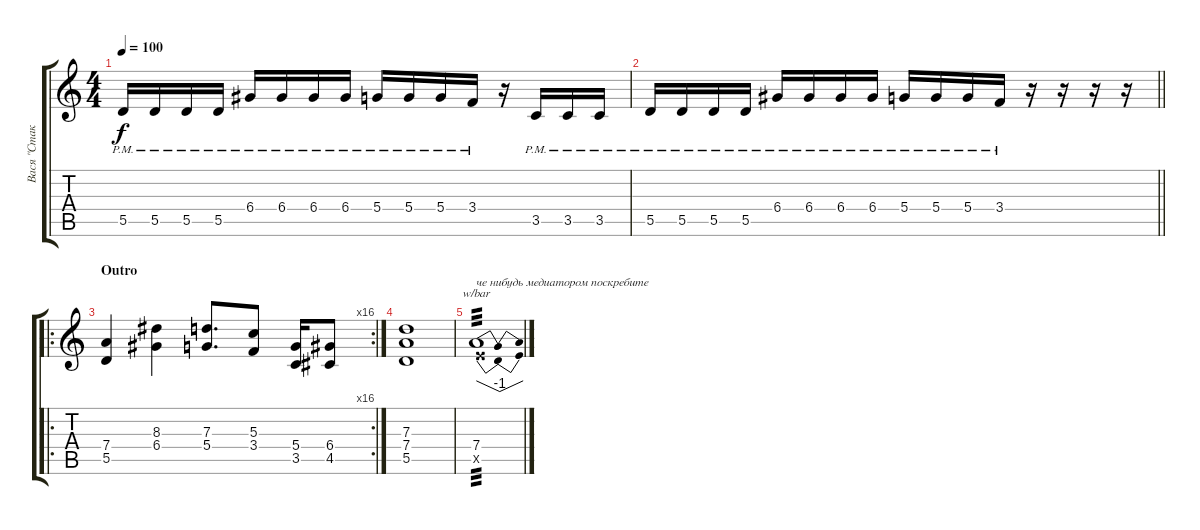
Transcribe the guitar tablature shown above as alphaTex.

\track ("Вася \"Стакан\" Васин" "Вася \"Стак") {instrument distortionguitar}
\staff {score tabs}
\tuning (E4 B3 G3 D3 A2 E2) {hide}
\ts (4 4)
\tempo 100
\clef g2
\ks c
5.5{pm}.16{dy f} 5.5{pm}.16 5.5{pm}.16 5.5{pm}.16 6.4{pm}.16 6.4{pm}.16 6.4{pm}.16 6.4{pm}.16 5.4{pm}.16 5.4{pm}.16 5.4{pm}.16 3.4{pm}.16 r.16 3.5{pm}.16 3.5{pm}.16 3.5{pm}.16 |
\barLineRight lightlight
5.5{pm}.16 5.5{pm}.16 5.5{pm}.16 5.5{pm}.16 6.4{pm}.16 6.4{pm}.16 6.4{pm}.16 6.4{pm}.16 5.4{pm}.16 5.4{pm}.16 5.4{pm}.16 3.4{pm}.16 r.16 r.16 r.16 r.16 |
\ro
\rc 16
\section ("" "Outro")
(7.4 5.5).4 (8.3 6.4).4 (7.3 5.4).8{d} (5.3 3.4).8 (5.4 3.5).16 (6.4 4.5).8 |
(7.3 7.4 5.5).1 |
(7.4 7.5{x}).1{tbe (dip default 0 0 30 -4 60 0) txt "че нибудь медиатором поскребите" tp 3 instrument guitarfretnoise}
